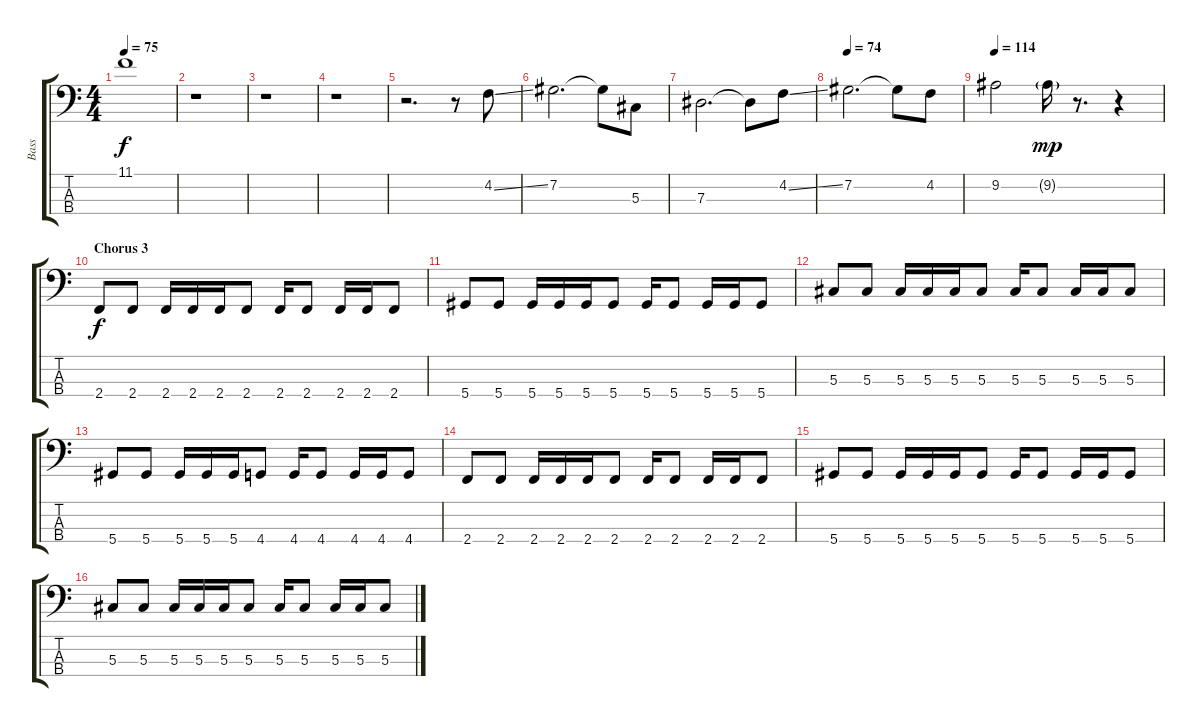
\track ("Bass" "Bass") {instrument electricbasspick}
\staff {score tabs}
\tuning (Gb2 Db2 Ab1 Eb1) {hide}
\ts (4 4)
\tempo 75
\clef f4
\ks c
11.1{t}.1{dy f} |
r.1 |
r.1 |
r.1 |
r.2{d} r.8 4.2{ss}.8 |
7.2.2{d} 7.2{t}.8 5.3.8 |
7.3.2{d} 7.3{t}.8 4.2{ss}.8 |
\tempo 74
7.2.2{d} 7.2{t}.8 4.2.8 |
\tempo 114
9.2.2 9.2{g}.16{dy mp} r.8{d} r.4 |
\section ("" "Chorus 3")
2.4.8{dy f} 2.4.8 2.4.16 2.4.16 2.4.16 2.4.8 2.4.16 2.4.8 2.4.16 2.4.16 2.4.8 |
5.4.8 5.4.8 5.4.16 5.4.16 5.4.16 5.4.8 5.4.16 5.4.8 5.4.16 5.4.16 5.4.8 |
5.3.8 5.3.8 5.3.16 5.3.16 5.3.16 5.3.8 5.3.16 5.3.8 5.3.16 5.3.16 5.3.8 |
5.4.8 5.4.8 5.4.16 5.4.16 5.4.16 4.4.8 4.4.16 4.4.8 4.4.16 4.4.16 4.4.8 |
2.4.8 2.4.8 2.4.16 2.4.16 2.4.16 2.4.8 2.4.16 2.4.8 2.4.16 2.4.16 2.4.8 |
5.4.8 5.4.8 5.4.16 5.4.16 5.4.16 5.4.8 5.4.16 5.4.8 5.4.16 5.4.16 5.4.8 |
5.3.8 5.3.8 5.3.16 5.3.16 5.3.16 5.3.8 5.3.16 5.3.8 5.3.16 5.3.16 5.3.8
